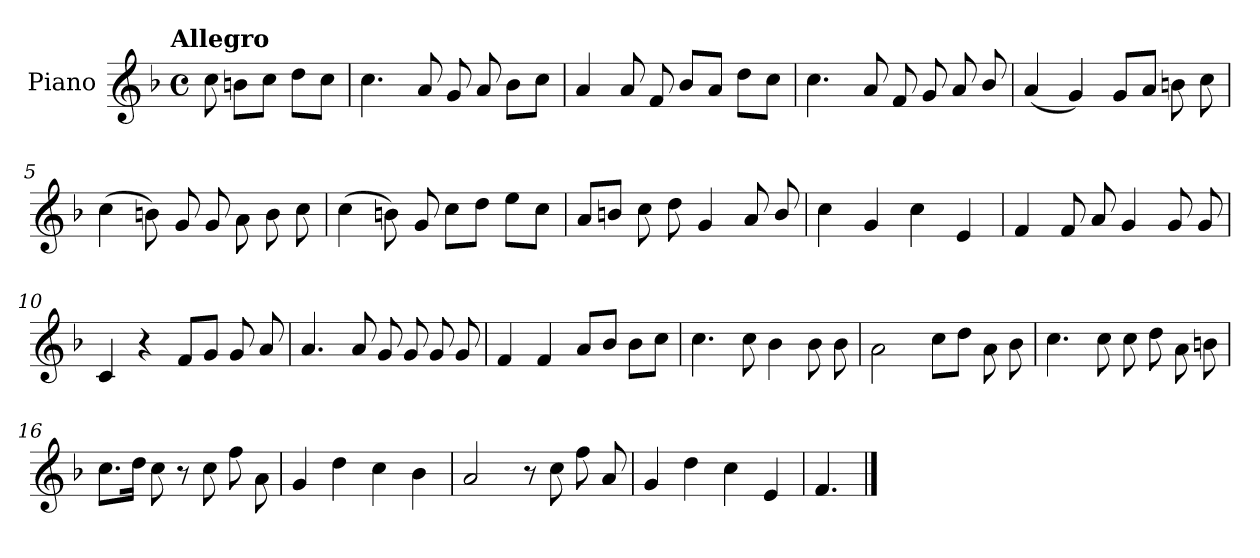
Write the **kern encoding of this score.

**kern
*part1
*staff1
*I"Piano
*I'Pno.
*clefG2
*k[b-]
!!LO:TX:omd:t=Allegro
*M4/4
*met(c)
*MM144
=
8cc\
8bn\L
8cc\J
8dd\L
8cc\J
=1
4.cc\
8a/
8g/
8a/
8b-\L
8cc\J
=2
4a/
8a/
8f/
8b-/L
8a/J
8dd\L
8cc\J
!!LO:LB:g=z
=3
4.cc\
8a/
8f/
8g/
8a/
8b-/
=4
(<4a/
4g/)
8g/L
8a/J
8bn\
8cc\
=5
(>4cc\
8bn\)
8g/
8g/
8a\
8b\
8cc\
=6
(>4cc\
8bn\)
8g/
8cc\L
8dd\J
8ee\L
8cc\J
!!LO:LB:g=z
=7
8a/L
8bn/J
8cc\
8dd\
4g/
8a/
8b/
=8
4cc\
4g/
4cc\
4e/
=9
4f/
8f/
8a/
4g/
8g/
8g/
=10
4c/
4r
8f/L
8g/J
8g/
8a/
!!LO:LB:g=z
=11
4.a/
8a/
8g/
8g/
8g/
8g/
=12
4f/
4f/
8a/L
8b-/J
8b-\L
8cc\J
=13
4.cc\
8cc\
4b-\
8b-\
8b-\
=14
2a\
8cc\L
8dd\J
8a\
8b-\
=15
4.cc\
8cc\
8cc\
8dd\
8a\
8bn\
!!LO:LB:g=z
=16
8.cc\L
16dd\Jk
8cc\
8r
8cc\
8ff\
8a\
=17
4g/
4dd\
4cc\
4b-\
=18
2a/
8r
8cc\
8ff\
8a/
=19
4g/
4dd\
4cc\
4e/
=20
4.f/
==
*-
